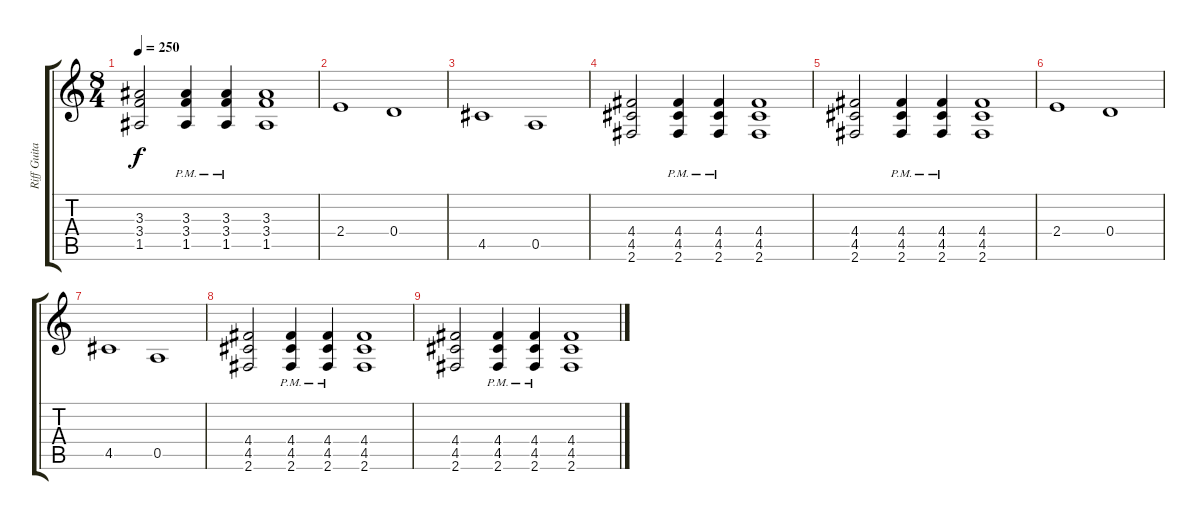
\track ("Riff Guitar" "Riff Guita") {instrument distortionguitar}
\staff {score tabs}
\tuning (E4 B3 G3 D3 A2 E2) {hide}
\ts (8 4)
\tempo 250
\clef g2
\ks c
(3.3 3.4 1.5).2{dy f} (3.3{pm} 3.4{pm} 1.5{pm}).4 (3.3{pm} 3.4{pm} 1.5{pm}).4 (3.3 3.4 1.5).1 |
2.4.1 0.4.1 |
4.5.1 0.5.1 |
(4.4 4.5 2.6).2 (4.4{pm} 4.5{pm} 2.6{pm}).4 (4.4{pm} 4.5{pm} 2.6{pm}).4 (4.4 4.5 2.6).1 |
(4.4 4.5 2.6).2 (4.4{pm} 4.5{pm} 2.6{pm}).4 (4.4{pm} 4.5{pm} 2.6{pm}).4 (4.4 4.5 2.6).1 |
2.4.1 0.4.1 |
4.5.1 0.5.1 |
(4.4 4.5 2.6).2 (4.4{pm} 4.5{pm} 2.6{pm}).4 (4.4{pm} 4.5{pm} 2.6{pm}).4 (4.4 4.5 2.6).1 |
(4.4 4.5 2.6).2 (4.4{pm} 4.5{pm} 2.6{pm}).4 (4.4{pm} 4.5{pm} 2.6{pm}).4 (4.4 4.5 2.6).1
